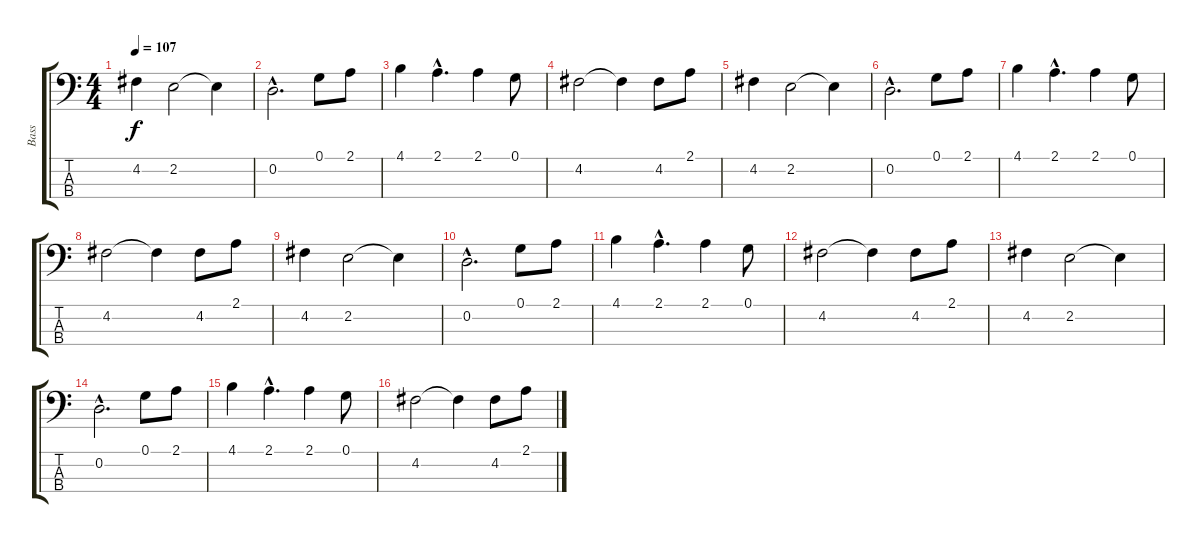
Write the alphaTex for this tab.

\track ("Bass" "Bass") {instrument electricbassfinger}
\staff {score tabs}
\tuning (G2 D2 A1 E1) {hide}
\ts (4 4)
\tempo 107
\clef f4
\ks c
4.2.4{dy f} 2.2.2 2.2{t}.4 |
0.2{hac}.2{d} 0.1.8 2.1.8 |
4.1.4 2.1{hac}.4{d} 2.1.4 0.1.8 |
4.2.2 4.2{t}.4 4.2.8 2.1.8 |
4.2.4 2.2.2 2.2{t}.4 |
0.2{hac}.2{d} 0.1.8 2.1.8 |
4.1.4 2.1{hac}.4{d} 2.1.4 0.1.8 |
4.2.2 4.2{t}.4 4.2.8 2.1.8 |
4.2.4 2.2.2 2.2{t}.4 |
0.2{hac}.2{d} 0.1.8 2.1.8 |
4.1.4 2.1{hac}.4{d} 2.1.4 0.1.8 |
4.2.2 4.2{t}.4 4.2.8 2.1.8 |
4.2.4 2.2.2 2.2{t}.4 |
0.2{hac}.2{d} 0.1.8 2.1.8 |
4.1.4 2.1{hac}.4{d} 2.1.4 0.1.8 |
4.2.2 4.2{t}.4 4.2.8 2.1.8
